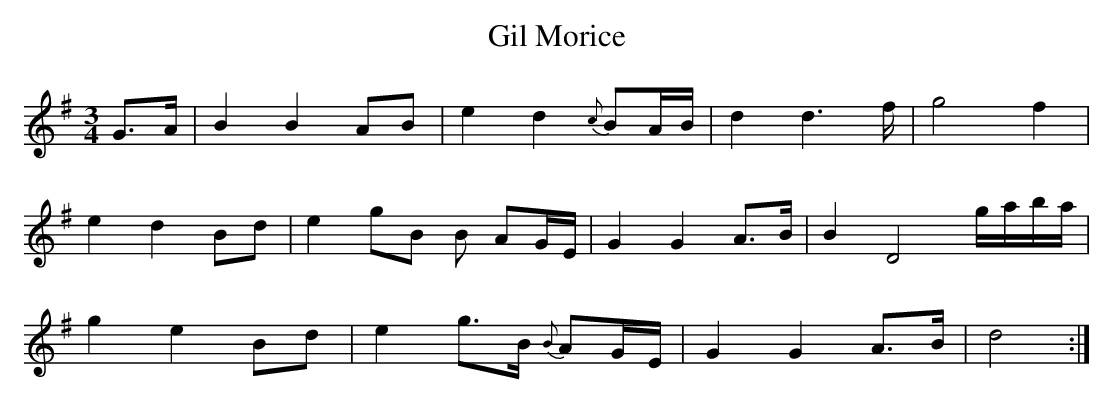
X:1
T:Gil Morice
M:3/4
K:G
G>A | \
B2 B2 AB | e2 d2 {c}BA/B/ | d2 d2 >f | g4 f2 |
e2 d2 Bd | e2 gB B AG/E/ | G2 G2 A>B | B2 D4 g/a/b/a/ |
g2 e2 Bd | e2 g>B {B}AG/E/ | G2 G2 A>B | d4 :|
